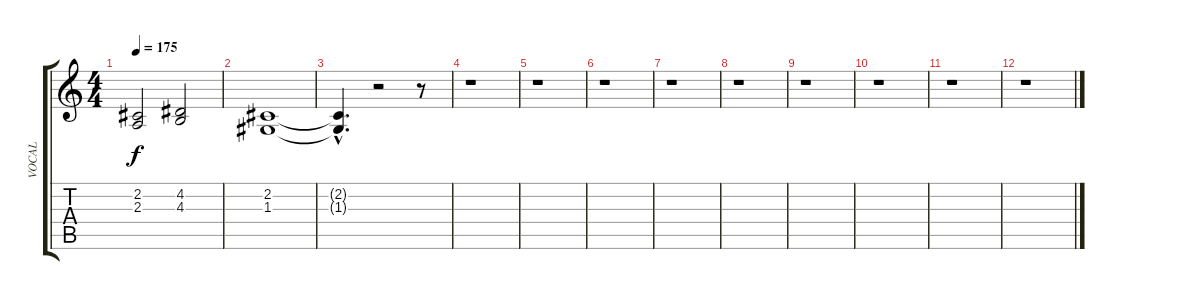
\track ("VOCAL" "VOCAL") {instrument blownbottle}
\staff {score tabs}
\tuning (E4 B3 G3 D3 A2 E2) {hide}
\ts (4 4)
\tempo 175
\clef g2
\ks c
(2.2 2.3).2{dy f} (4.2 4.3).2 |
(2.2 1.3).1 |
(2.2{hac t} 1.3{hac t}).4{d} r.2 r.8 |
r.1 |
r.1 |
r.1 |
r.1 |
r.1 |
r.1 |
r.1 |
r.1 |
r.1
